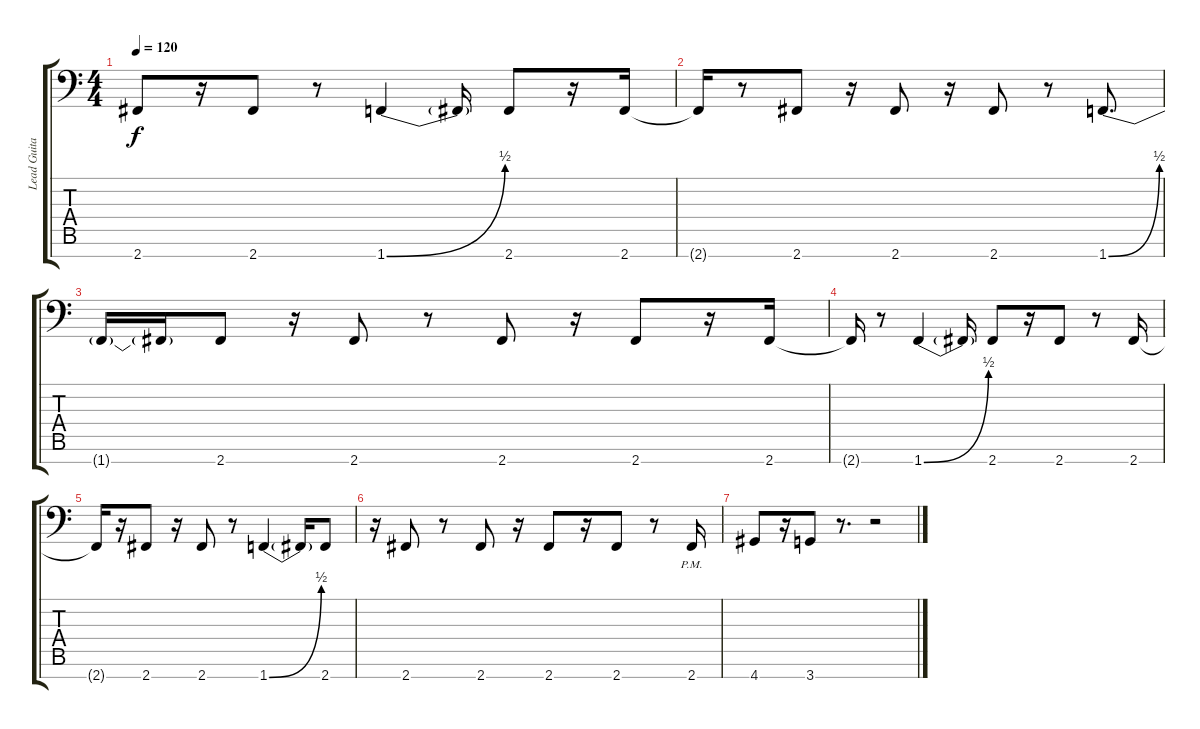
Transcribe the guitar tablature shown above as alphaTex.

\track ("Lead Guitar" "Lead Guita") {instrument distortionguitar}
\staff {score tabs}
\tuning (A3 F3 C3 G2 D2 A1 E1) {hide}
\ts (4 4)
\tempo 120
\clef f4
\ks c
2.7.8{dy f} r.16 2.7.8 r.8 1.7{be (bend 0 0 60 2)}.4 1.7{t}.16 2.7.8 r.16 2.7.16 |
2.7{t}.16 r.8 2.7.8 r.16 2.7.8 r.16 2.7.8 r.8 1.7{be (bend 0 0 60 2)}.8{d} |
1.7{t}.16 1.7{t}.16 2.7.8 r.16 2.7.8 r.8 2.7.8 r.16 2.7.8 r.16 2.7.16 |
2.7{t}.16 r.8 1.7{be (bend 0 0 60 2)}.4 1.7{t}.16 2.7.8 r.16 2.7.8 r.8 2.7.16 |
2.7{t}.16 r.16 2.7.8 r.16 2.7.8 r.8 1.7{be (bend 0 0 60 2)}.4 1.7{t}.16 2.7.8 |
r.16 2.7.8 r.8 2.7.8 r.16 2.7.8 r.16 2.7.8 r.8 2.7{pm}.16 |
4.7.8 r.16 3.7.8 r.8{d} r.2
